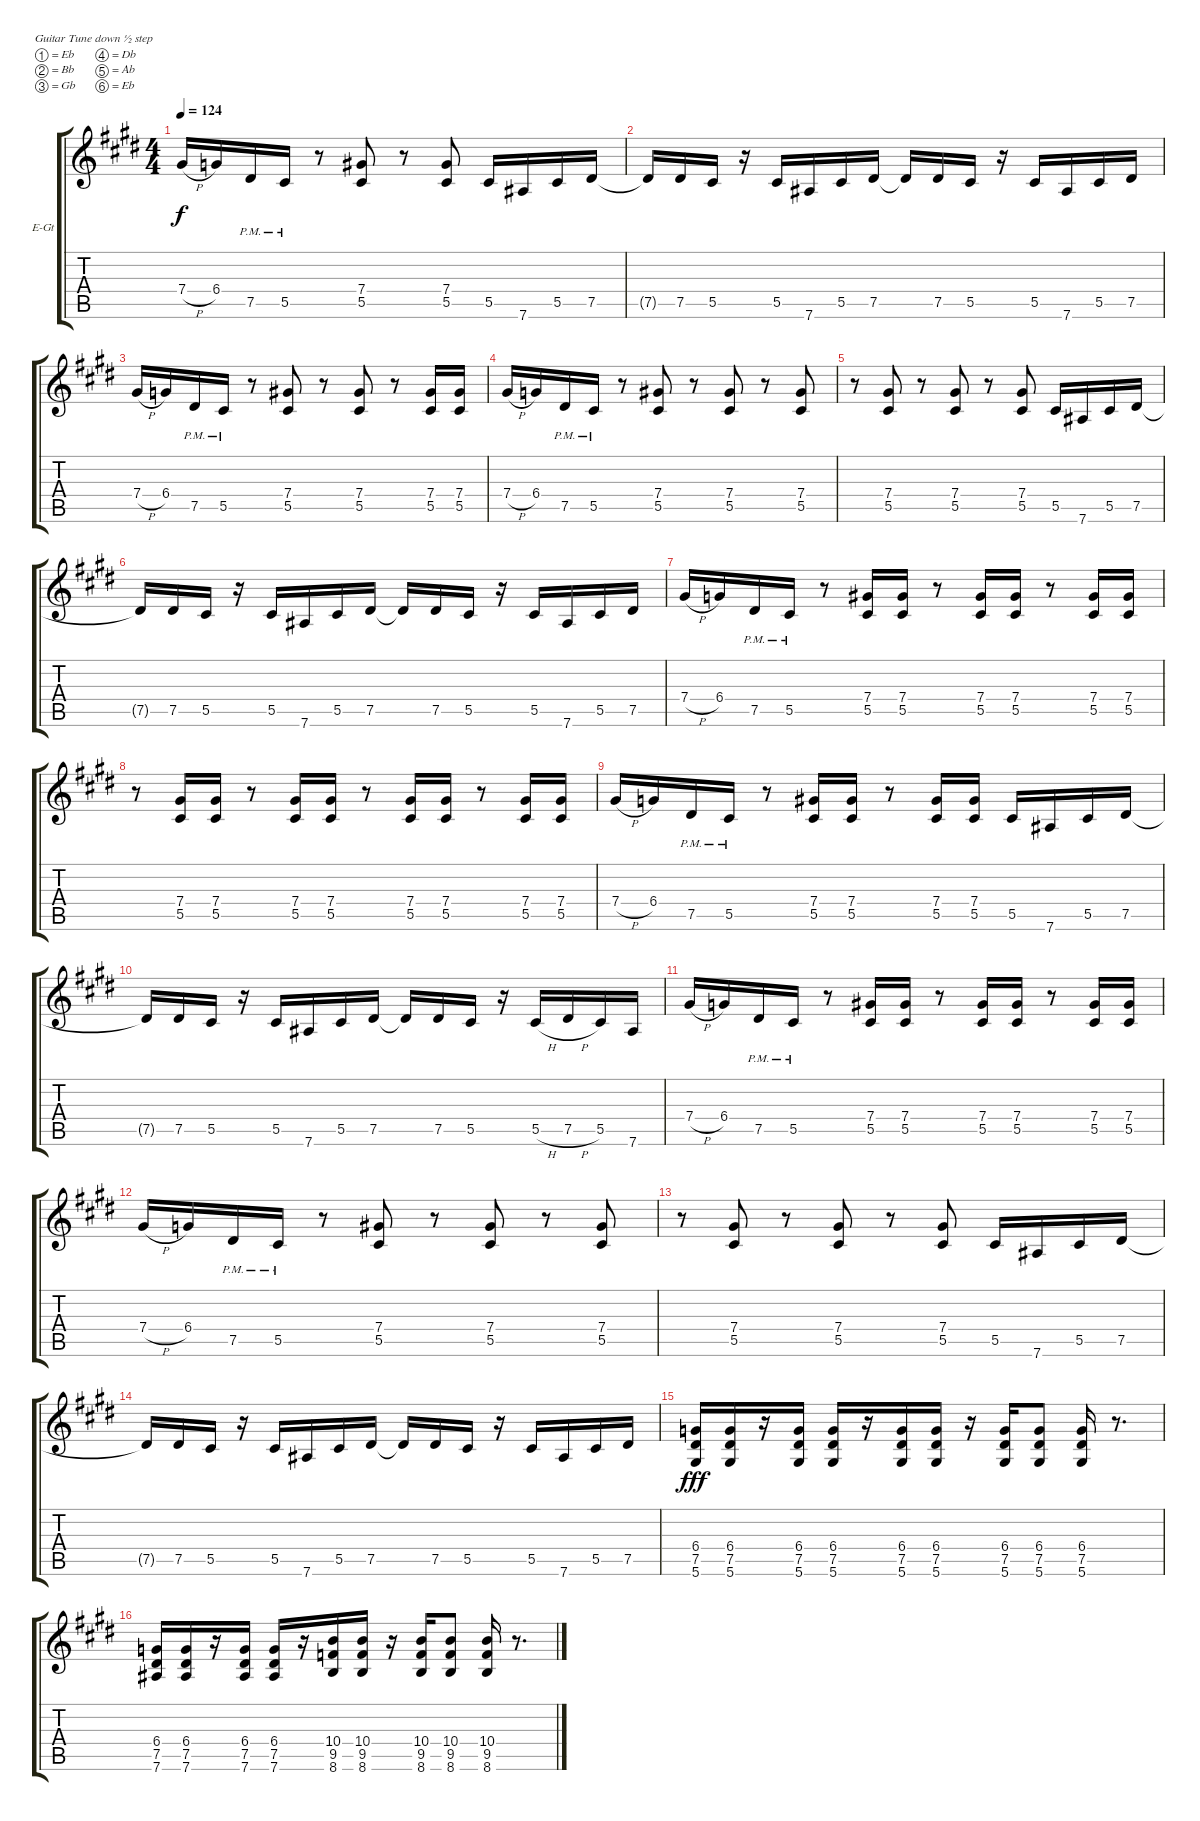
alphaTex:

\bracketExtendMode groupsimilarinstruments
\firstSystemTrackNameOrientation horizontal
\otherSystemsTrackNameOrientation horizontal
\track ("Untitled" "E-Gt") {instrument overdrivenguitar}
\staff {score tabs}
\tuning (Eb4 Bb3 Gb3 Db3 Ab2 Eb2)
\ts (4 4)
\tempo 124
\clef g2
\ks c#minor
7.4{h}.16{dy f} 6.4.16 7.5{pm}.16 5.5{pm}.16 r.8 (7.4 5.5).8 r.8 (7.4 5.5).8 5.5.16 7.6.16 5.5.16 7.5.16 |
7.5{t}.16 7.5.16 5.5.16 r.16 5.5.16 7.6.16 5.5.16 7.5.16 7.5{t}.16 7.5.16 5.5.16 r.16 5.5.16 7.6.16 5.5.16 7.5.16 |
7.4{h}.16 6.4.16 7.5{pm}.16 5.5{pm}.16 r.8 (7.4 5.5).8 r.8 (7.4 5.5).8 r.8 (7.4 5.5).16 (7.4 5.5).16 |
7.4{h}.16 6.4.16 7.5{pm}.16 5.5{pm}.16 r.8 (7.4 5.5).8 r.8 (7.4 5.5).8 r.8 (7.4 5.5).8 |
r.8 (7.4 5.5).8 r.8 (7.4 5.5).8 r.8 (7.4 5.5).8 5.5.16 7.6.16 5.5.16 7.5.16 |
7.5{t}.16 7.5.16 5.5.16 r.16 5.5.16 7.6.16 5.5.16 7.5.16 7.5{t}.16 7.5.16 5.5.16 r.16 5.5.16 7.6.16 5.5.16 7.5.16 |
7.4{h}.16 6.4.16 7.5{pm}.16 5.5{pm}.16 r.8 (7.4 5.5).16 (7.4 5.5).16 r.8 (7.4 5.5).16 (7.4 5.5).16 r.8 (7.4 5.5).16 (7.4 5.5).16 |
r.8 (7.4 5.5).16 (7.4 5.5).16 r.8 (7.4 5.5).16 (7.4 5.5).16 r.8 (7.4 5.5).16 (7.4 5.5).16 r.8 (7.4 5.5).16 (7.4 5.5).16 |
7.4{h}.16 6.4.16 7.5{pm}.16 5.5{pm}.16 r.8 (7.4 5.5).16 (7.4 5.5).16 r.8 (7.4 5.5).16 (7.4 5.5).16 5.5.16 7.6.16 5.5.16 7.5.16 |
7.5{t}.16 7.5.16 5.5.16 r.16 5.5.16 7.6.16 5.5.16 7.5.16 7.5{t}.16 7.5.16 5.5.16 r.16 5.5{h}.16 7.5{h}.16 5.5.16 7.6.16 |
7.4{h}.16 6.4.16 7.5{pm}.16 5.5{pm}.16 r.8 (7.4 5.5).16 (7.4 5.5).16 r.8 (7.4 5.5).16 (7.4 5.5).16 r.8 (7.4 5.5).16 (7.4 5.5).16 |
7.4{h}.16 6.4.16 7.5{pm}.16 5.5{pm}.16 r.8 (7.4 5.5).8 r.8 (7.4 5.5).8 r.8 (7.4 5.5).8 |
r.8 (7.4 5.5).8 r.8 (7.4 5.5).8 r.8 (7.4 5.5).8 5.5.16 7.6.16 5.5.16 7.5.16 |
7.5{t}.16 7.5.16 5.5.16 r.16 5.5.16 7.6.16 5.5.16 7.5.16 7.5{t}.16 7.5.16 5.5.16 r.16 5.5.16 7.6.16 5.5.16 7.5.16 |
(6.4 7.5 5.6).16{dy fff} (6.4 7.5 5.6).16 r.16 (6.4 7.5 5.6).16 (6.4 7.5 5.6).16 r.16 (6.4 7.5 5.6).16 (6.4 7.5 5.6).16 r.16 (6.4 7.5 5.6).16 (6.4 7.5 5.6).8 (6.4 7.5 5.6).16 r.8{d} |
(6.4 7.5 7.6).16 (6.4 7.5 7.6).16 r.16 (6.4 7.5 7.6).16 (6.4 7.5 7.6).16 r.16 (10.4 9.5 8.6).16 (10.4 9.5 8.6).16 r.16 (10.4 9.5 8.6).16 (10.4 9.5 8.6).8 (10.4 9.5 8.6).16 r.8{d}
